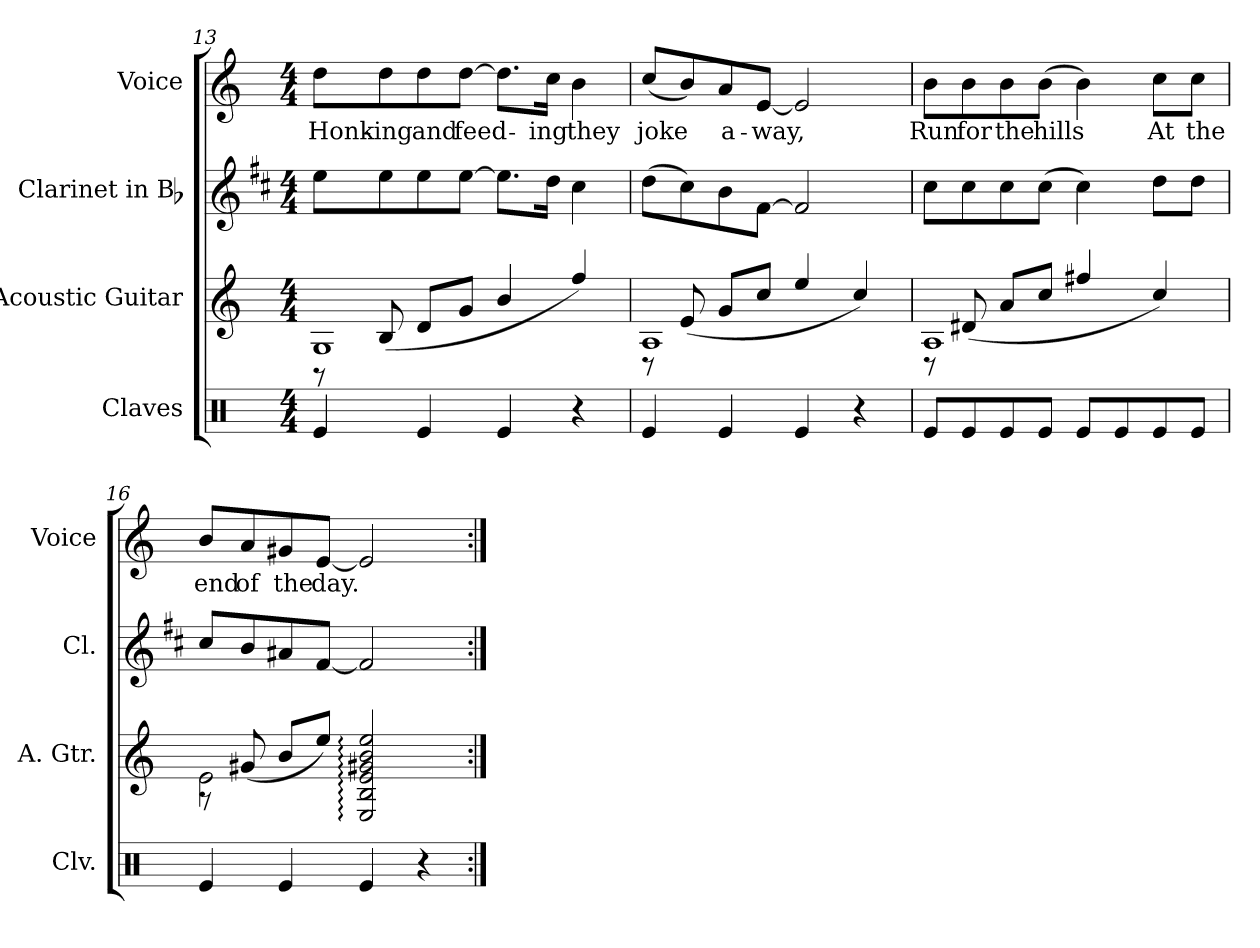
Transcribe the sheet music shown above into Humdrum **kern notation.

**kern	**kern	**kern	**kern	**text
*part4	*part3	*part2	*part1	*part1
*staff4	*staff3	*staff2	*staff1	*staff1
*I"Claves	*I"Acoustic Guitar	*I"Clarinet in Bb	*I"Voice	*
*I'Clv.	*I'A. Gtr.	*I'Cl.	*I'Voice	*
*clefX	*clefG2	*clefG2	*clefG2	*
*	*ITrd7c12	*ITrd1c2	*	*
*k[]	*k[]	*k[]	*k[]	*
*C:	*C:	*C:	*C:	*
*M4/4	*M4/4	*M4/4	*M4/4	*
=13	=13	=13	=13	=13
*	*^	*	*	*
!	!	!	!	!	!LO:LY:b:color=#000000
4Rei/	1GGi	8r	8ddi\L	8ddi\L	Honk-
!	!	!	!	!	!LO:LY:b:color=#000000
.	.	(8BBi/	8ddi\	8ddi\	-ing
!	!	!	!	!	!LO:LY:b:color=#000000
4Rei/	.	8Di/L	8ddi\	8ddi\	and
!	!	!	!	!	!LO:LY:b:color=#000000
.	.	8Gi/J	[8ddi\J	[8ddi\J	feed-
4Rei/	.	4Bi/	8.ddi\L]	8.ddi\L]	.
!	!	!	!	!	!LO:LY:b:color=#000000
.	.	.	16cci\Jk	16cci\Jk	-ing
!	!	!	!	!	!LO:LY:b:color=#000000
4r	.	4fi/)	4bi\	4bi\	they
!!LO:PB:g=z
=14	=14	=14	=14	=14	=14
!	!	!	!	!	!LO:LY:b:color=#000000
4Rei/	1AAi	8r	(8cci\L	(8cci/L	joke
.	.	(8Ei/	8bi\)	8bi/)	.
!	!	!	!	!	!LO:LY:b:color=#000000
4Rei/	.	8Gi/L	8ai\	8ai/	a-
!	!	!	!	!	!LO:LY:b:color=#000000
.	.	8ci/J	[8ei\J	[8ei/J	-way,
4Rei/	.	4ei/	2ei/]	2ei/]	.
4r	.	4ci/)	.	.	.
=15	=15	=15	=15	=15	=15
!	!	!	!	!	!LO:LY:b:color=#000000
8Rei/L	1AAi	8r	8bi\L	8bi\L	Run
!	!	!	!	!	!LO:LY:b:color=#000000
8Rei/	.	(8D#Xi/	8bi\	8bi\	for
!	!	!	!	!	!LO:LY:b:color=#000000
8Rei/	.	8Ai/L	8bi\	8bi\	the
!	!	!	!	!	!LO:LY:b:color=#000000
8Rei/J	.	8ci/J	(8bi\J	(8bi\J	hills
8Rei/L	.	4f#Xi/	4bi\)	4bi\)	.
8Rei/	.	.	.	.	.
!	!	!	!	!	!LO:LY:b:color=#000000
8Rei/	.	4ci/)	8cci\L	8cci\L	At
!	!	!	!	!	!LO:LY:b:color=#000000
8Rei/J	.	.	8cci\J	8cci\J	the
=16	=16	=16	=16	=16	=16
!	!	!	!	!	!LO:LY:b:color=#000000
4Rei/	2Ei\	8r	8bi/L	8bi/L	end
!	!	!	!	!	!LO:LY:b:color=#000000
.	.	(8G#Xi/	8ai/	8ai/	of
!	!	!	!	!	!LO:LY:b:color=#000000
4Rei/	.	8Bi/L	8g#Xi/	8g#Xi/	the
!	!	!	!	!	!LO:LY:b:color=#000000
.	.	8ei/J)	[8ei/J	[8ei/J	day.
4Rei/	2EEi/: 2BBi: 2Ei: 2G#Xi: 2Bi: 2ei:	2ryy	2ei/]	2ei/]	.
4r	.	.	.	.	.
*	*v	*v	*	*	*
=:|!	=:|!	=:|!	=:|!	=:|!
*-	*-	*-	*-	*-
